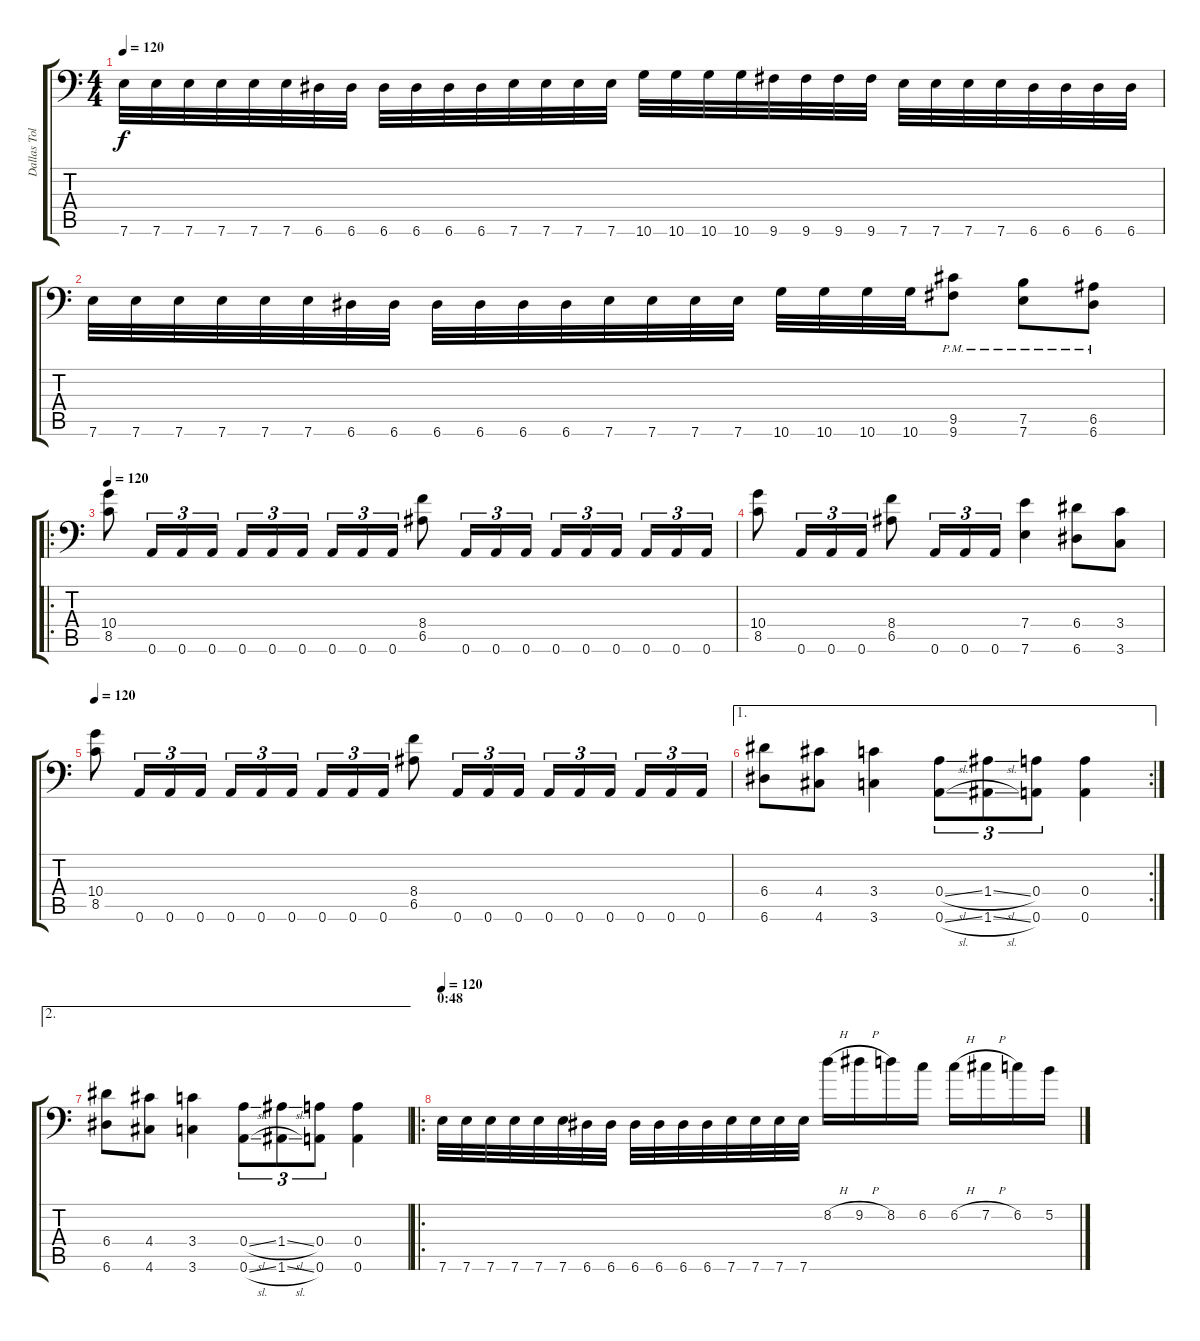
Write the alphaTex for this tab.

\track ("Dallas Toler-Wade" "Dallas Tol") {instrument distortionguitar}
\staff {score tabs}
\tuning (B3 Gb3 D3 A2 E2 A1) {hide}
\ts (4 4)
\tempo 120
\clef f4
\ks c
7.6.32{dy f} 7.6.32 7.6.32 7.6.32 7.6.32 7.6.32 6.6.32 6.6.32 6.6.32 6.6.32 6.6.32 6.6.32 7.6.32 7.6.32 7.6.32 7.6.32 10.6.32 10.6.32 10.6.32 10.6.32 9.6.32 9.6.32 9.6.32 9.6.32 7.6.32 7.6.32 7.6.32 7.6.32 6.6.32 6.6.32 6.6.32 6.6.32 |
7.6.32 7.6.32 7.6.32 7.6.32 7.6.32 7.6.32 6.6.32 6.6.32 6.6.32 6.6.32 6.6.32 6.6.32 7.6.32 7.6.32 7.6.32 7.6.32 10.6.32 10.6.32 10.6.32 10.6.32 (9.5{pm} 9.6{pm}).8 (7.5{pm} 7.6{pm}).8 (6.5{pm} 6.6{pm}).8 |
\ro
\tempo 120
(10.4 8.5).8 0.6.16{tu (3 2)} 0.6.16{tu (3 2)} 0.6.16{tu (3 2)} 0.6.16{tu (3 2)} 0.6.16{tu (3 2)} 0.6.16{tu (3 2)} 0.6.16{tu (3 2)} 0.6.16{tu (3 2)} 0.6.16{tu (3 2)} (8.4 6.5).8 0.6.16{tu (3 2)} 0.6.16{tu (3 2)} 0.6.16{tu (3 2)} 0.6.16{tu (3 2)} 0.6.16{tu (3 2)} 0.6.16{tu (3 2)} 0.6.16{tu (3 2)} 0.6.16{tu (3 2)} 0.6.16{tu (3 2)} |
(10.4 8.5).8 0.6.16{tu (3 2)} 0.6.16{tu (3 2)} 0.6.16{tu (3 2)} (8.4 6.5).8 0.6.16{tu (3 2)} 0.6.16{tu (3 2)} 0.6.16{tu (3 2)} (7.4 7.6).4 (6.4 6.6).8 (3.4 3.6).8 |
\tempo 120
(10.4 8.5).8 0.6.16{tu (3 2)} 0.6.16{tu (3 2)} 0.6.16{tu (3 2)} 0.6.16{tu (3 2)} 0.6.16{tu (3 2)} 0.6.16{tu (3 2)} 0.6.16{tu (3 2)} 0.6.16{tu (3 2)} 0.6.16{tu (3 2)} (8.4 6.5).8 0.6.16{tu (3 2)} 0.6.16{tu (3 2)} 0.6.16{tu (3 2)} 0.6.16{tu (3 2)} 0.6.16{tu (3 2)} 0.6.16{tu (3 2)} 0.6.16{tu (3 2)} 0.6.16{tu (3 2)} 0.6.16{tu (3 2)} |
\ae 1
\rc 2
(6.4 6.6).8 (4.4 4.6).8 (3.4 3.6).4 (0.4{sl} 0.6{sl}).8{tu (3 2)} (1.4{sl} 1.6{sl}).8{tu (3 2)} (0.4 0.6).8{tu (3 2)} (0.4 0.6).4 |
\ae 2
(6.4 6.6).8 (4.4 4.6).8 (3.4 3.6).4 (0.4{sl} 0.6{sl}).8{tu (3 2)} (1.4{sl} 1.6{sl}).8{tu (3 2)} (0.4 0.6).8{tu (3 2)} (0.4 0.6).4 |
\ro
\section ("" "0:48")
\tempo 120
7.6.32 7.6.32 7.6.32 7.6.32 7.6.32 7.6.32 6.6.32 6.6.32 6.6.32 6.6.32 6.6.32 6.6.32 7.6.32 7.6.32 7.6.32 7.6.32 8.2{h}.16 9.2{h}.16 8.2.16 6.2.16 6.2{h}.16 7.2{h}.16 6.2.16 5.2.16
